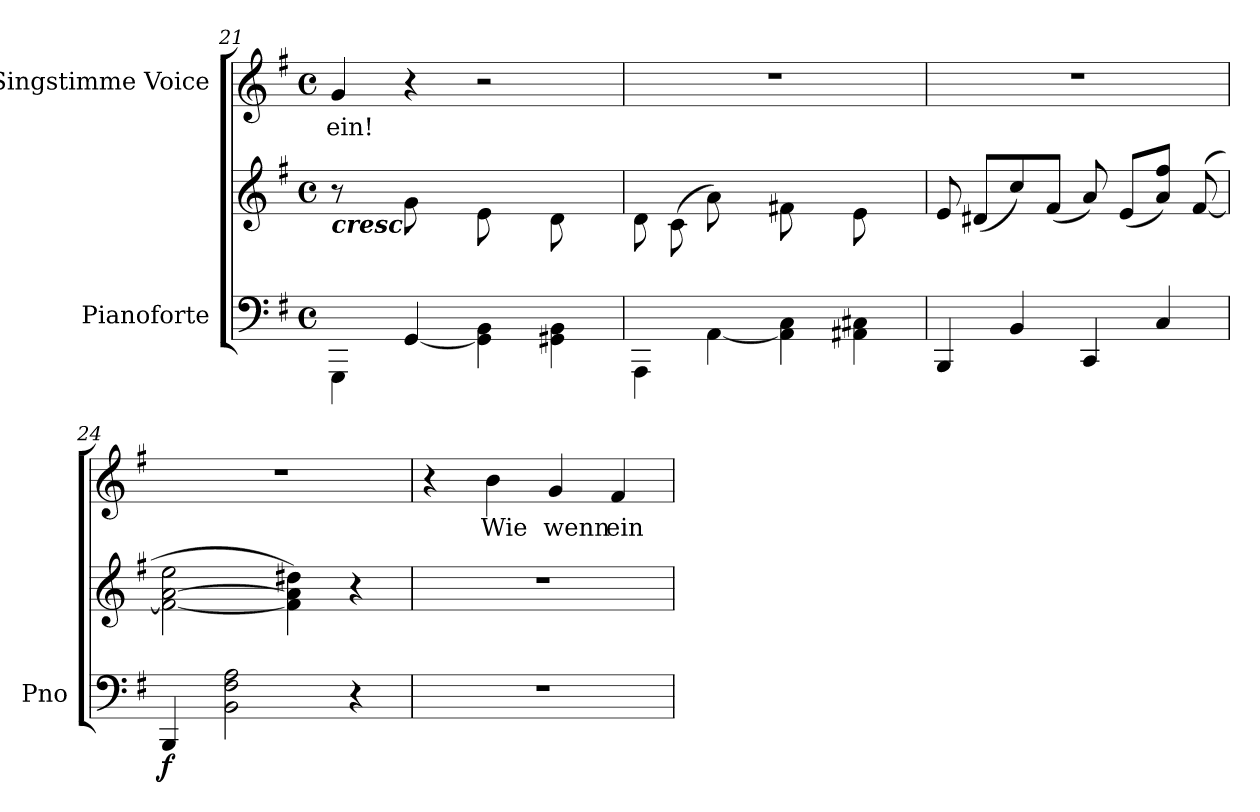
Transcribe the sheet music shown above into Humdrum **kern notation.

**kern	**kern	**dynam	**kern	**text
*part2	*part2	*part2	*part1	*part1
*staff3	*staff2	*staff2/3	*staff1	*staff1
*I"Pianoforte	*	*	*I"Singstimme Voice	*
*I'Pno	*	*	*	*
*clefF4	*clefG2	*	*clefG2	*
*k[f#]	*k[f#]	*	*k[f#]	*
*M4/4	*M4/4	*	*M4/4	*
*met(c)	*met(c)	*	*met(c)	*
=21	=21	=21	=21	=21
*^	*	*	*	*
!	!	!LO:TX:b:Bi:t=cresc.	!	!	!
8ryy	4GGG\	8r	.	4g/	ein!
(8B/L	.	8ryy	.	.	.
8ryy	[<4GG/	8g\)	.	4r	.
(8G/J	.	8ryy	.	.	.
8ryy	4GG\] 4BB\	8e\L)	.	2r	.
(8Fn/	.	8ryy	.	.	.
8ryy	4GG#X\ 4BB\	8d\)	.	.	.
(8E/J	.	8ryy	.	.	.
=22	=22	=22	=22	=22	=22
4.ryy	4AAA\	8d\)	.	1r	.
.	.	(8c\L	.	.	.
.	[<4AA\	8a\)	.	.	.
(8A/J	.	8ryy	.	.	.
8ryy	4AA\] 4C\	8f#X\L)	.	.	.
(8G/	.	8ryy	.	.	.
8ryy	4AA#X\ 4C#X\	8e\)	.	.	.
(8F#/J	.	8ryy	.	.	.
*v	*v	*	*	*	*
=23	=23	=23	=23	=23
4BBB/	8e/)	.	1r	.
.	(>8d#X/L	.	.	.
4BB/	8cc/)	.	.	.
.	(>8f#/J	.	.	.
4CC/	8a/)	.	.	.
.	(8e/L	.	.	.
4C/	8a/ 8ff#/J)	.	.	.
.	(>[<8f#/	.	.	.
=24	=24	=24	=24	=24
!	!	!LO:DY:b=2	!	!
4BBB/	2f#\_ [<2a\ 2ee\	f	1r	.
2BB\ 2F#\ 2A\	.	.	.	.
.	4f#\] 4a\] 4dd#X\)	.	.	.
4r	4r	.	.	.
=25	=25	=25	=25	=25
1r	1r	.	4r	.
.	.	.	4b\	Wie
.	.	.	4g/	wenn
.	.	.	4f#/	ein
=	=	=	=	=
*-	*-	*-	*-	*-
